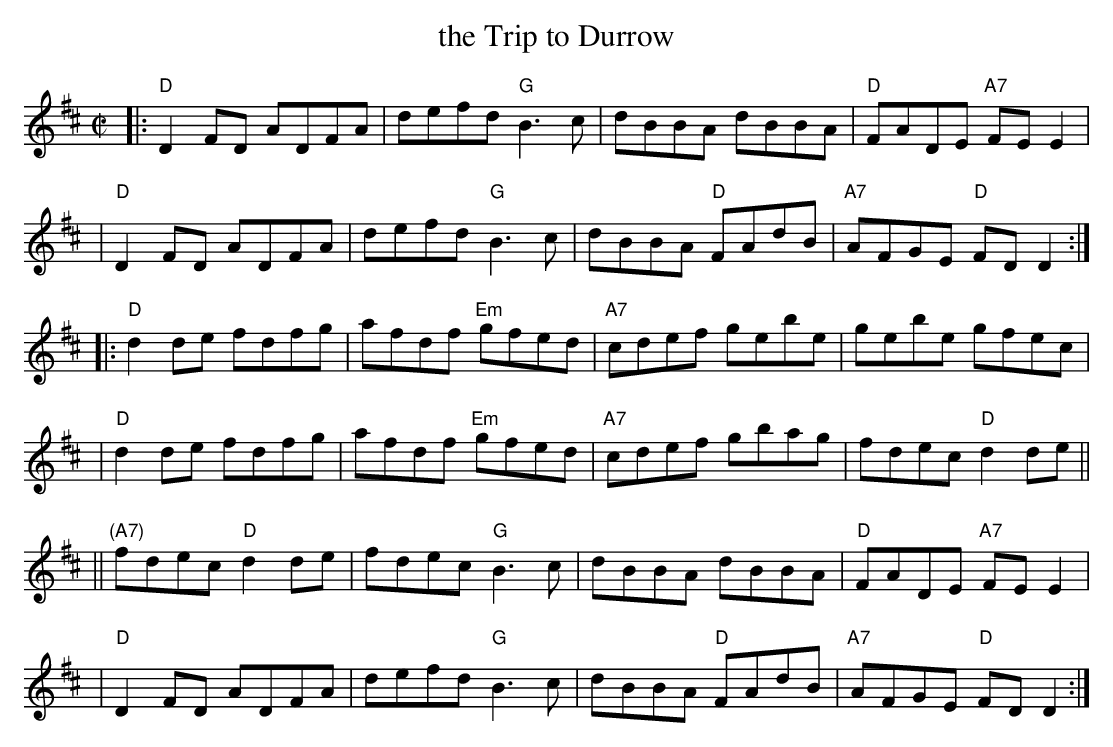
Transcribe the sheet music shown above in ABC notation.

X:1
T: the Trip to Durrow
M: C|
K: D
|: "D"D2FD ADFA | defd "G"B3c | dBBA dBBA | "D"FADE "A7"FEE2 |
|  "D"D2FD ADFA | defd "G"B3c | dBBA "D"FAdB | "A7"AFGE "D"FDD2 :|
|: "D"d2de fdfg | afdf "Em"gfed | "A7"cdef gebe | gebe gfec |
|  "D"d2de fdfg | afdf "Em"gfed | "A7"cdef gbag | fdec "D"d2de ||
|| "(A7)"fdec "D"d2de | fdec "G"B3c | dBBA dBBA | "D"FADE "A7"FEE2 |
|  "D"D2FD ADFA | defd "G"B3c | dBBA "D"FAdB | "A7"AFGE "D"FDD2 :|
